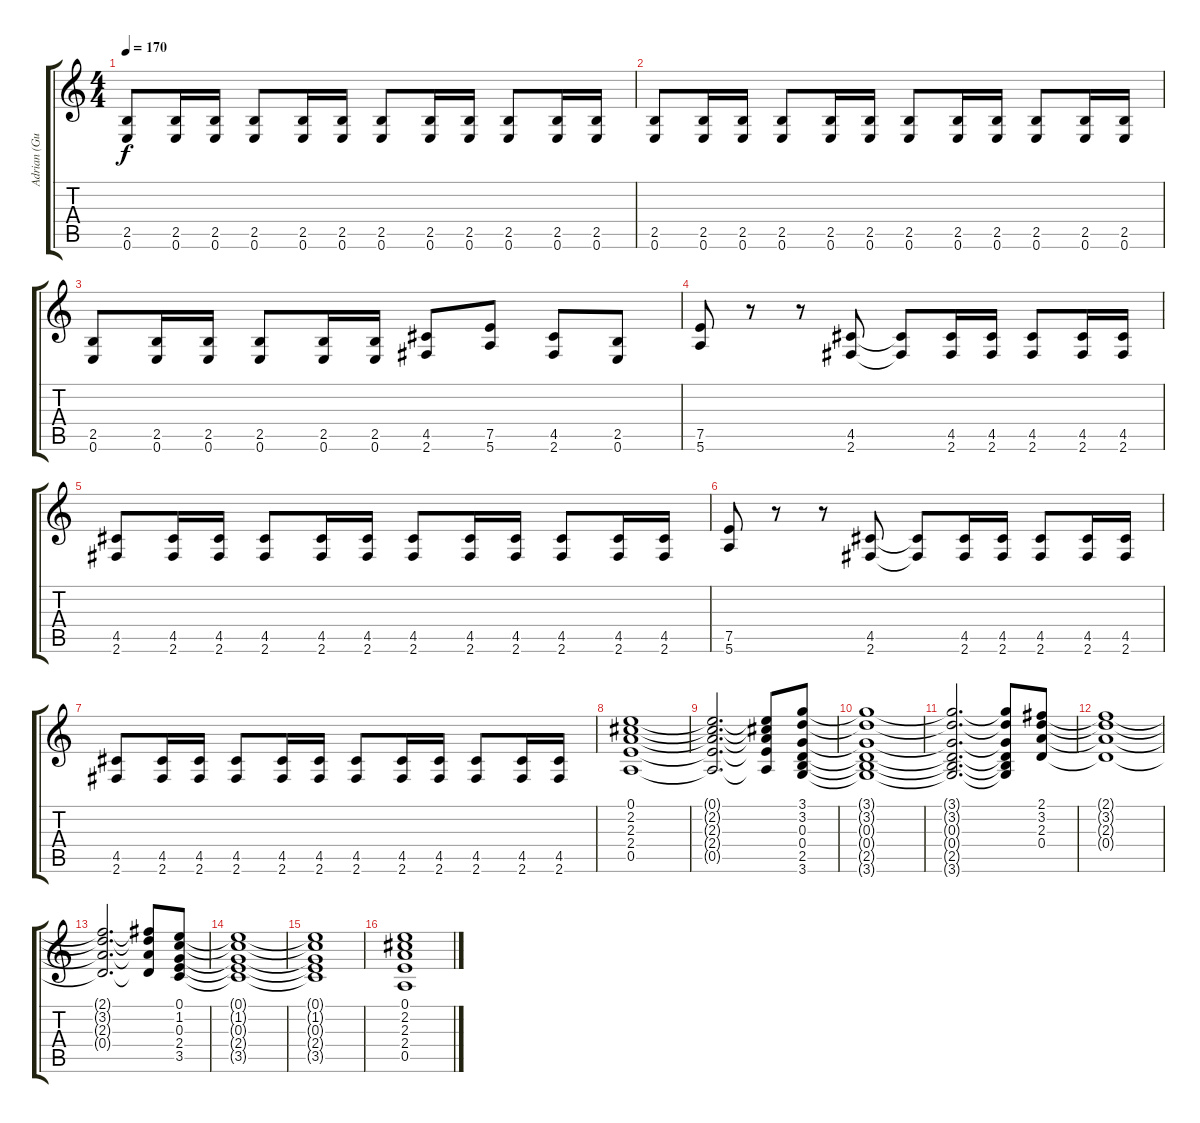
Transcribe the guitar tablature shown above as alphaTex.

\track ("Adrian (Guitar 2)" "Adrian (Gu") {instrument distortionguitar}
\staff {score tabs}
\tuning (E4 B3 G3 D3 A2 E2) {hide}
\ts (4 4)
\tempo 170
\clef g2
\ks c
(2.5 0.6).8{dy f} (2.5 0.6).16 (2.5 0.6).16 (2.5 0.6).8 (2.5 0.6).16 (2.5 0.6).16 (2.5 0.6).8 (2.5 0.6).16 (2.5 0.6).16 (2.5 0.6).8 (2.5 0.6).16 (2.5 0.6).16 |
(2.5 0.6).8 (2.5 0.6).16 (2.5 0.6).16 (2.5 0.6).8 (2.5 0.6).16 (2.5 0.6).16 (2.5 0.6).8 (2.5 0.6).16 (2.5 0.6).16 (2.5 0.6).8 (2.5 0.6).16 (2.5 0.6).16 |
(2.5 0.6).8 (2.5 0.6).16 (2.5 0.6).16 (2.5 0.6).8 (2.5 0.6).16 (2.5 0.6).16 (4.5 2.6).8 (7.5 5.6).8 (4.5 2.6).8 (2.5 0.6).8 |
(7.5 5.6).8 r.8 r.8 (4.5 2.6).8 (4.5{t} 2.6{t}).8 (4.5 2.6).16 (4.5 2.6).16 (4.5 2.6).8 (4.5 2.6).16 (4.5 2.6).16 |
(4.5 2.6).8 (4.5 2.6).16 (4.5 2.6).16 (4.5 2.6).8 (4.5 2.6).16 (4.5 2.6).16 (4.5 2.6).8 (4.5 2.6).16 (4.5 2.6).16 (4.5 2.6).8 (4.5 2.6).16 (4.5 2.6).16 |
(7.5 5.6).8 r.8 r.8 (4.5 2.6).8 (4.5{t} 2.6{t}).8 (4.5 2.6).16 (4.5 2.6).16 (4.5 2.6).8 (4.5 2.6).16 (4.5 2.6).16 |
(4.5 2.6).8 (4.5 2.6).16 (4.5 2.6).16 (4.5 2.6).8 (4.5 2.6).16 (4.5 2.6).16 (4.5 2.6).8 (4.5 2.6).16 (4.5 2.6).16 (4.5 2.6).8 (4.5 2.6).16 (4.5 2.6).16 |
(0.1 2.2 2.3 2.4 0.5).1 |
(0.1{t} 2.2{t} 2.3{t} 2.4{t} 0.5{t}).2{d} (0.1{t} 2.2{t} 2.3{t} 2.4{t} 0.5{t}).8 (3.1 3.2 0.3 0.4 2.5 3.6).8 |
(3.1{t} 3.2{t} 0.3{t} 0.4{t} 2.5{t} 3.6{t}).1 |
(3.1{t} 3.2{t} 0.3{t} 0.4{t} 2.5{t} 3.6{t}).2{d} (3.1{t} 3.2{t} 0.3{t} 0.4{t} 2.5{t} 3.6{t}).8 (2.1 3.2 2.3 0.4).8 |
(2.1{t} 3.2{t} 2.3{t} 0.4{t}).1 |
(2.1{t} 3.2{t} 2.3{t} 0.4{t}).2{d} (2.1{t} 3.2{t} 2.3{t} 0.4{t}).8 (0.1 1.2 0.3 2.4 3.5).8 |
(0.1{t} 1.2{t} 0.3{t} 2.4{t} 3.5{t}).1 |
(0.1{t} 1.2{t} 0.3{t} 2.4{t} 3.5{t}).1 |
(0.1 2.2 2.3 2.4 0.5).1
